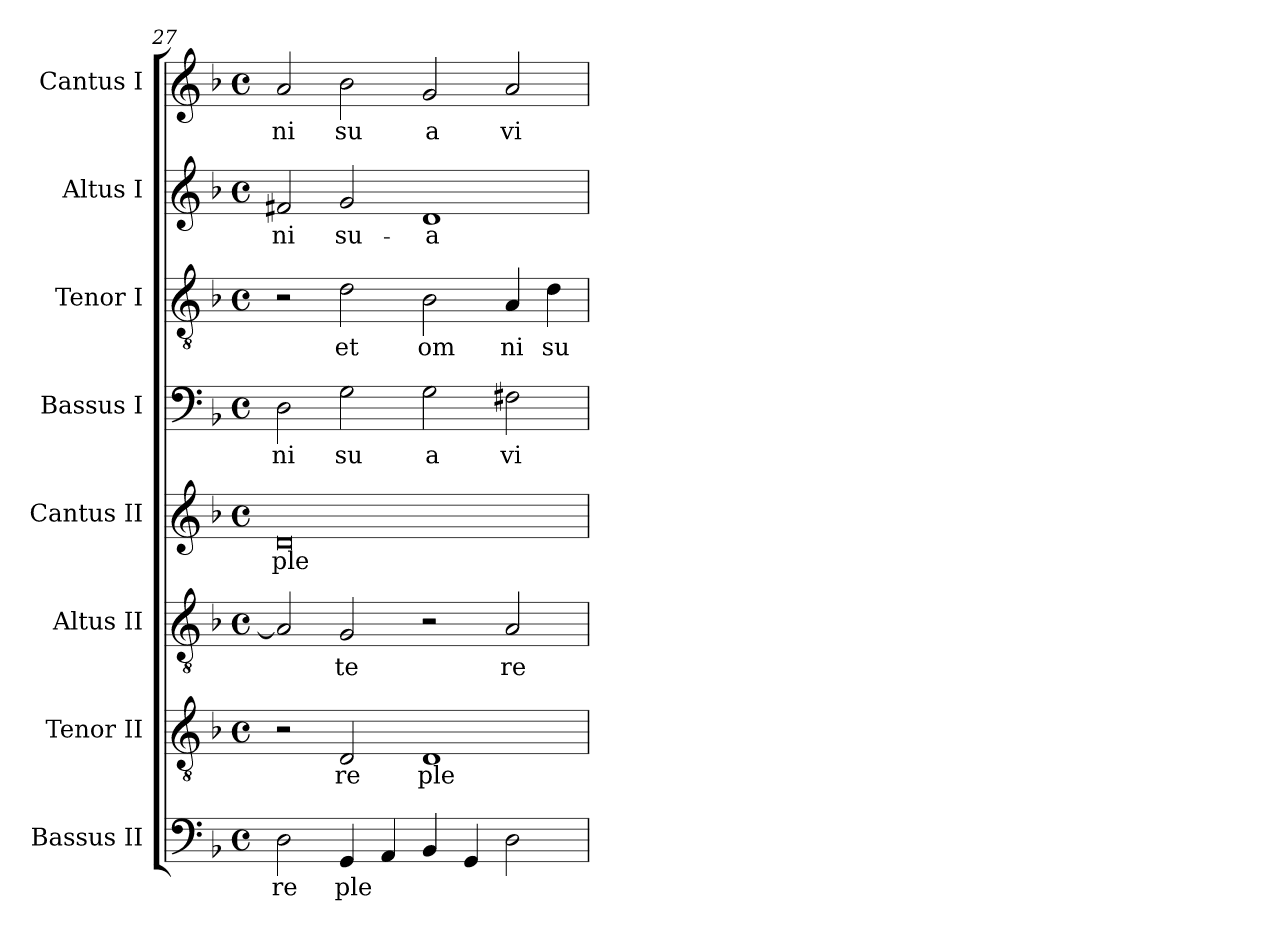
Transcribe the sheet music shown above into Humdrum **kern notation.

**kern	**text	**kern	**text	**kern	**text	**kern	**text	**kern	**text	**kern	**text	**kern	**text	**kern	**text
*part8	*part8	*part7	*part7	*part6	*part6	*part5	*part5	*part4	*part4	*part3	*part3	*part2	*part2	*part1	*part1
*staff8	*staff8	*staff7	*staff7	*staff6	*staff6	*staff5	*staff5	*staff4	*staff4	*staff3	*staff3	*staff2	*staff2	*staff1	*staff1
*I"Bassus II	*	*I"Tenor II	*	*I"Altus II	*	*I"Cantus II	*	*I"Bassus I	*	*I"Tenor I	*	*I"Altus I	*	*I"Cantus I	*
*clefF4	*	*clefGv2	*	*clefGv2	*	*clefG2	*	*clefF4	*	*clefGv2	*	*clefG2	*	*clefG2	*
*k[b-]	*	*k[b-]	*	*k[b-]	*	*k[b-]	*	*k[b-]	*	*k[b-]	*	*k[b-]	*	*k[b-]	*
*F:	*	*F:	*	*F:	*	*F:	*	*F:	*	*F:	*	*F:	*	*F:	*
*M4/4	*	*M4/4	*	*M4/4	*	*M4/4	*	*M4/4	*	*M4/4	*	*M4/4	*	*M4/4	*
*met(c)	*	*met(c)	*	*met(c)	*	*met(c)	*	*met(c)	*	*met(c)	*	*met(c)	*	*met(c)	*
=27	=27	=27	=27	=27	=27	=27	=27	=27	=27	=27	=27	=27	=27	=27	=27
!	!LO:LY:b:cj	!	!	!	!	!	!LO:LY:b:cj	!	!LO:LY:b:cj	!	!	!	!LO:LY:b:cj	!	!LO:LY:b:cj
2D\	re	2r	.	2A/]	.	0d	-ple-	2D\	ni	2r	.	2f#X/	-ni	2a/	ni
!	!LO:LY:b	!	!LO:LY:b:cj	!	!LO:LY:b:cj	!	!	!	!LO:LY:b:cj	!	!LO:LY:b:cj	!	!LO:LY:b:cj	!	!LO:LY:b:cj
4GG/	ple	2D/	re	2G/	-te	.	.	2G\	su	2d\	et	2g/	su-	2b-\	su
4AA/	.	.	.	.	.	.	.	.	.	.	.	.	.	.	.
!	!	!	!LO:LY:b:cj	!	!	!	!	!	!LO:LY:b:cj	!	!LO:LY:b:cj	!	!LO:LY:b:cj	!	!LO:LY:b:cj
4BB-/	.	1D	ple	2r	.	.	.	2G\	a	2B-\	om	1d	-a-	2g/	a
4GG/	.	.	.	.	.	.	.	.	.	.	.	.	.	.	.
!	!	!	!	!	!LO:LY:b:cj	!	!	!	!LO:LY:b:cj	!	!LO:LY:b:cj	!	!	!	!LO:LY:b:cj
2D\	.	.	.	2A/	re-	.	.	2F#X\	vi	4A/	ni	.	.	2a/	vi
!	!	!	!	!	!	!	!	!	!	!	!LO:LY:b:cj	!	!	!	!
.	.	.	.	.	.	.	.	.	.	4d\	su	.	.	.	.
=	=	=	=	=	=	=	=	=	=	=	=	=	=	=	=
*-	*-	*-	*-	*-	*-	*-	*-	*-	*-	*-	*-	*-	*-	*-	*-
